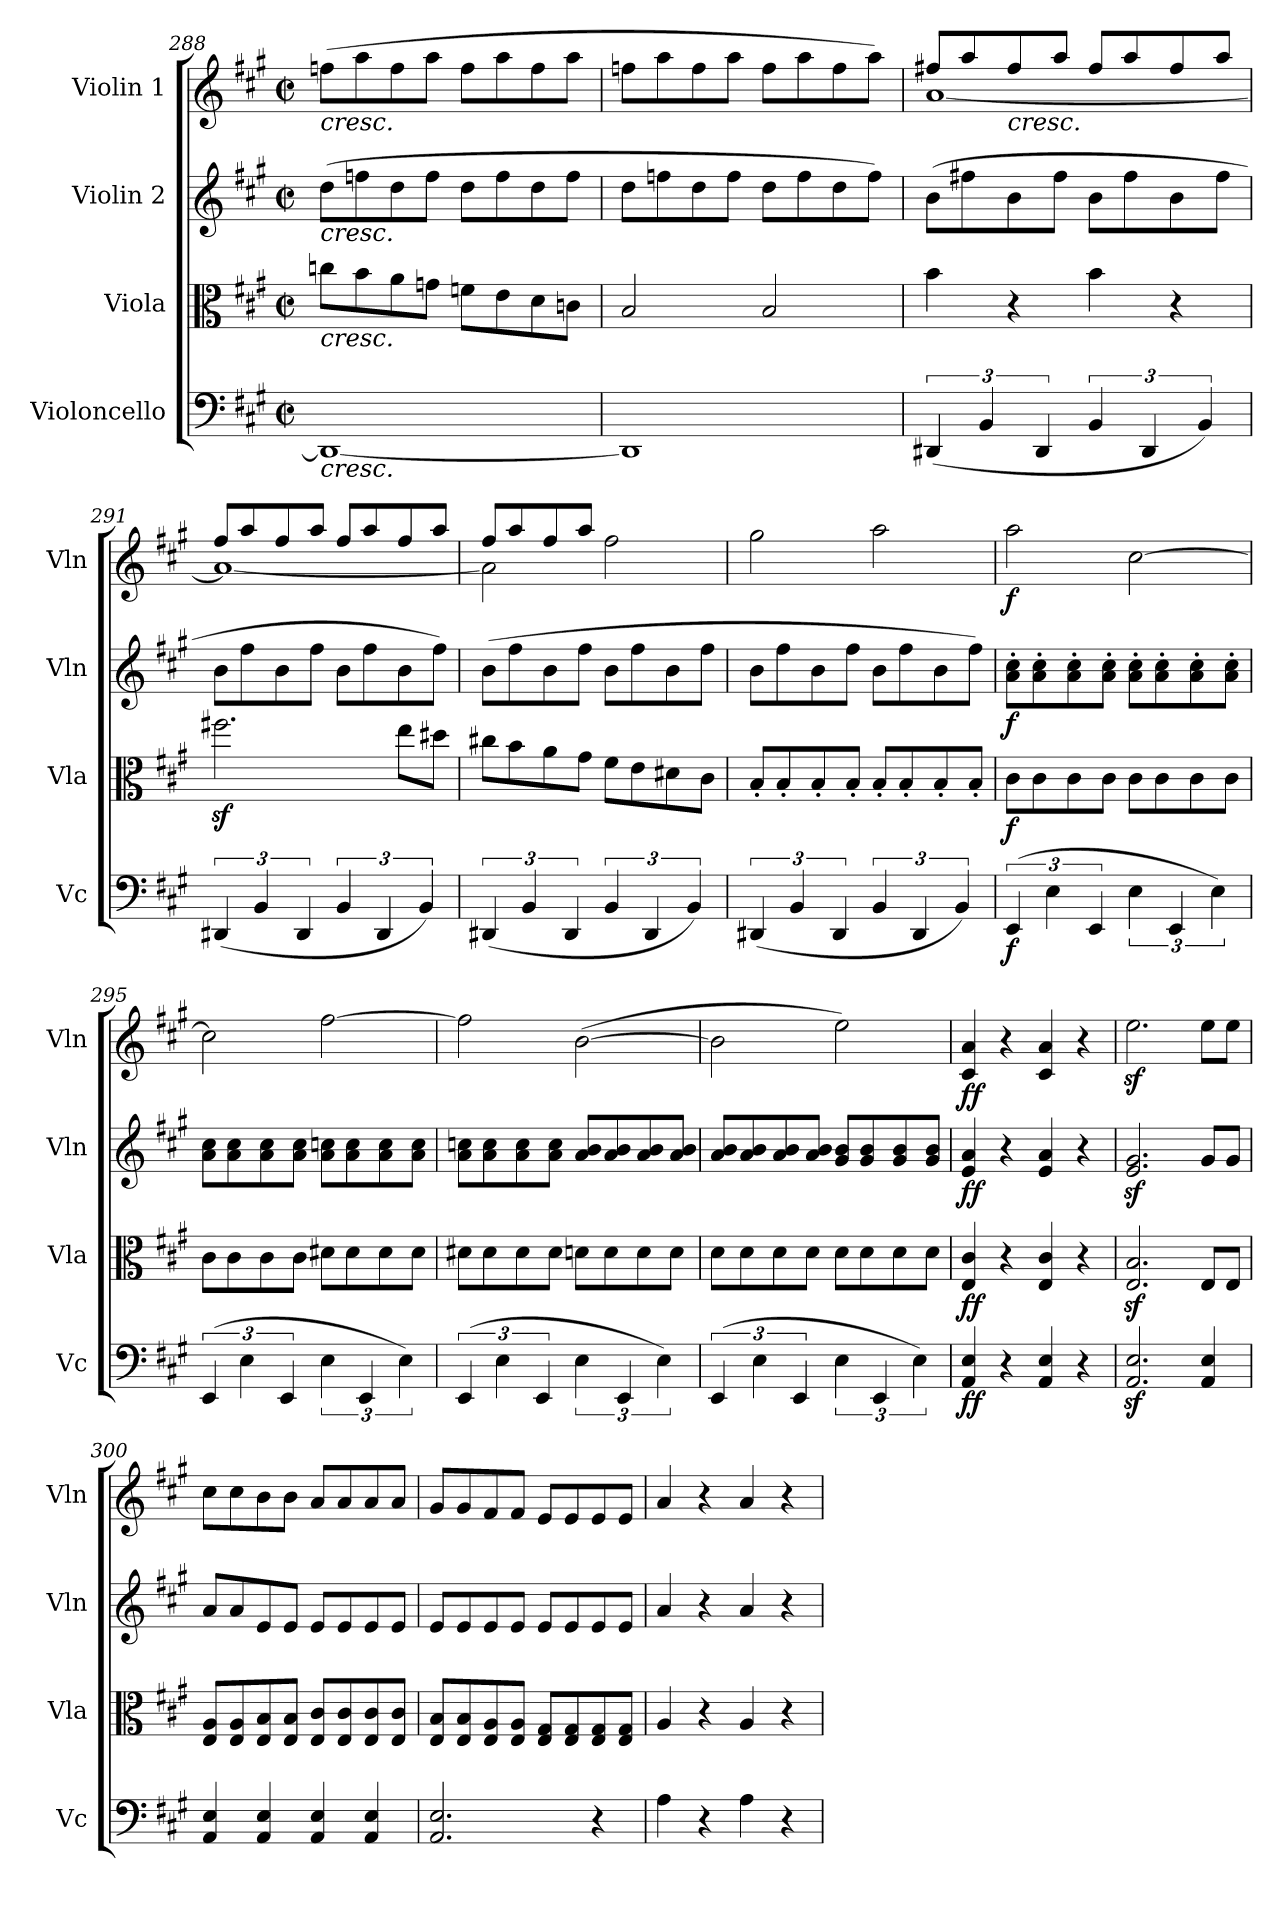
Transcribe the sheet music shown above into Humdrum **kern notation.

**kern	**dynam	**kern	**dynam	**kern	**dynam	**kern	**dynam
*part4	*part4	*part3	*part3	*part2	*part2	*part1	*part1
*staff4	*staff4	*staff3	*staff3	*staff2	*staff2	*staff1	*staff1
*I"Violoncello	*	*I"Viola	*	*I"Violin 2	*	*I"Violin 1	*
*I'Vc	*	*I'Vla	*	*I'Vln	*	*I'Vln	*
*clefF4	*	*clefC3	*	*clefG2	*	*clefG2	*
*k[f#c#g#]	*	*k[f#c#g#]	*	*k[f#c#g#]	*	*k[f#c#g#]	*
*M2/2	*	*M2/2	*	*M2/2	*	*M2/2	*
*met(c|)	*	*met(c|)	*	*met(c|)	*	*met(c|)	*
=288	=288	=288	=288	=288	=288	=288	=288
!	!	!	!	!	!	!LO:TX:b:i:t=cresc.	!
!	!	!	!	!LO:TX:b:i:t=cresc.	!	!	!
!	!	!LO:TX:b:i:t=cresc.	!	!	!	!	!
!LO:TX:b:i:t=cresc.	!	!	!	!	!	!	!
1DD_	.	8ccn\L	.	(8dd\L	.	(8ffn\L	.
.	.	8b\	.	8ffn\	.	8aa\	.
.	.	8a\	.	8dd\	.	8ff\	.
.	.	8gn\J	.	8ff\J	.	8aa\J	.
.	.	8fn\L	.	8dd\L	.	8ff\L	.
.	.	8e\	.	8ff\	.	8aa\	.
.	.	8d\	.	8dd\	.	8ff\	.
.	.	8cn\J	.	8ff\J	.	8aa\J	.
!!LO:LB:g=z
=289	=289	=289	=289	=289	=289	=289	=289
1DD]	.	2B/	.	8dd\L	.	8ffn\L	.
.	.	.	.	8ffn\	.	8aa\	.
.	.	.	.	8dd\	.	8ff\	.
.	.	.	.	8ff\J	.	8aa\J	.
.	.	2B/	.	8dd\L	.	8ff\L	.
.	.	.	.	8ff\	.	8aa\	.
.	.	.	.	8dd\	.	8ff\	.
.	.	.	.	8ff\J)	.	8aa\J)	.
!!LO:LB:g=z
=290	=290	=290	=290	=290	=290	=290	=290
*	*	*	*	*	*	*^	*
(6DD#X/	.	4b\	.	(8b\L	.	8ff#X/L	[1a	.
.	.	.	.	8ff#X\	.	8aa/	.	.
6BB/	.	.	.	.	.	.	.	.
!	!	!	!	!	!	!	!	!LO:HP:b
.	.	4r	.	8b\	.	8ff#/	.	<
6DD#/	.	.	.	.	.	.	.	.
.	.	.	.	8ff#\J	.	8aa/J	.	.
6BB/	.	4b\	.	8b\L	.	8ff#/L	.	.
.	.	.	.	8ff#\	.	8aa/	.	.
6DD#/	.	.	.	.	.	.	.	.
.	.	4r	.	8b\	.	8ff#/	.	.
6BB/)	.	.	.	.	.	.	.	.
.	.	.	.	8ff#\J	.	8aa/J	.	.
=291	=291	=291	=291	=291	=291	=291	=291	=291
(6DD#X/	.	2.ff#Xz<\	.	8b\L	.	8ff#/L	1a_	.
.	.	.	.	8ff#\	.	8aa/	.	.
6BB/	.	.	.	.	.	.	.	.
.	.	.	.	8b\	.	8ff#/	.	.
6DD#/	.	.	.	.	.	.	.	.
.	.	.	.	8ff#\J	.	8aa/J	.	.
6BB/	.	.	.	8b\L	.	8ff#/L	.	.
.	.	.	.	8ff#\	.	8aa/	.	.
6DD#/	.	.	.	.	.	.	.	.
.	.	8ee\L	.	8b\	.	8ff#/	.	.
6BB/)	.	.	.	.	.	.	.	.
.	.	8dd#X\J	.	8ff#\J)	.	8aa/J	.	.
=292	=292	=292	=292	=292	=292	=292	=292	=292
(6DD#X/	.	8cc#X\L	.	(8b\L	.	8ff#/L	2a\]	.
.	.	8b\	.	8ff#\	.	8aa/	.	.
6BB/	.	.	.	.	.	.	.	.
.	.	8a\	.	8b\	.	8ff#/	.	.
6DD#/	.	.	.	.	.	.	.	.
.	.	8g#\J	.	8ff#\J	.	8aa/J	.	.
6BB/	.	8f#\L	.	8b\L	.	2ff#\	2ryy	.
.	.	8e\	.	8ff#\	.	.	.	.
6DD#/	.	.	.	.	.	.	.	.
.	.	8d#X\	.	8b\	.	.	.	.
6BB/)	.	.	.	.	.	.	.	.
.	.	8c#\J	.	8ff#\J	.	.	.	.
*	*	*	*	*	*	*v	*v	*
=293	=293	=293	=293	=293	=293	=293	=293
(6DD#X/	.	8B'/L	.	8b\L	.	2gg#\	.
.	.	8B'/	.	8ff#\	.	.	.
6BB/	.	.	.	.	.	.	.
.	.	8B'/	.	8b\	.	.	.
6DD#/	.	.	.	.	.	.	.
.	.	8B'/J	.	8ff#\J	.	.	.
6BB/	.	8B'/L	.	8b\L	.	2aa\	.
.	.	8B'/	.	8ff#\	.	.	.
6DD#/	.	.	.	.	.	.	.
.	.	8B'/	.	8b\	.	.	.
6BB/)	.	.	.	.	.	.	.
.	.	8B'/J	.	8ff#\J)	.	.	.
=294	=294	=294	=294	=294	=294	=294	=294
!	!LO:DY:b	!	!LO:DY:b	!	!LO:DY:b	!	!LO:DY:b
(6EE/	f	8c#\L	f	8a\' 8cc#\'L	f	2aa\	f
.	.	8c#\	.	8a\' 8cc#\'	.	.	.
6E\	.	.	.	.	.	.	.
.	.	8c#\	.	8a\' 8cc#\'	.	.	.
6EE/	.	.	.	.	.	.	.
.	.	8c#\J	.	8a\' 8cc#\'J	.	.	.
6E\	.	8c#\L	.	8a\' 8cc#\'L	.	[2cc#\	[
.	.	8c#\	.	8a\' 8cc#\'	.	.	.
6EE/	.	.	.	.	.	.	.
.	.	8c#\	.	8a\' 8cc#\'	.	.	.
6E\)	.	.	.	.	.	.	.
.	.	8c#\J	.	8a\' 8cc#\'J	.	.	.
!!LO:LB:g=z
=295	=295	=295	=295	=295	=295	=295	=295
(6EE/	.	8c#\L	.	8a\ 8cc#\L	.	2cc#\]	.
.	.	8c#\	.	8a\ 8cc#\	.	.	.
6E\	.	.	.	.	.	.	.
.	.	8c#\	.	8a\ 8cc#\	.	.	.
6EE/	.	.	.	.	.	.	.
.	.	8c#\J	.	8a\ 8cc#\J	.	.	.
6E\	.	8d#X\L	.	8a\ 8ccn\L	.	[2ff#\	.
.	.	8d#\	.	8a\ 8cc\	.	.	.
6EE/	.	.	.	.	.	.	.
.	.	8d#\	.	8a\ 8cc\	.	.	.
6E\)	.	.	.	.	.	.	.
.	.	8d#\J	.	8a\ 8cc\J	.	.	.
=296	=296	=296	=296	=296	=296	=296	=296
(6EE/	.	8d#X\L	.	8a\ 8ccn\L	.	2ff#\]	.
.	.	8d#\	.	8a\ 8cc\	.	.	.
6E\	.	.	.	.	.	.	.
.	.	8d#\	.	8a\ 8cc\	.	.	.
6EE/	.	.	.	.	.	.	.
.	.	8d#\J	.	8a\ 8cc\J	.	.	.
6E\	.	8dn\L	.	8a/ 8b/L	.	([2b\	.
.	.	8d\	.	8a/ 8b/	.	.	.
6EE/	.	.	.	.	.	.	.
.	.	8d\	.	8a/ 8b/	.	.	.
6E\)	.	.	.	.	.	.	.
.	.	8d\J	.	8a/ 8b/J	.	.	.
!!LO:LB:g=z
=297	=297	=297	=297	=297	=297	=297	=297
(6EE/	.	8d\L	.	8a/ 8b/L	.	2b\]	.
.	.	8d\	.	8a/ 8b/	.	.	.
6E\	.	.	.	.	.	.	.
.	.	8d\	.	8a/ 8b/	.	.	.
6EE/	.	.	.	.	.	.	.
.	.	8d\J	.	8a/ 8b/J	.	.	.
6E\	.	8d\L	.	8g#/ 8b/L	.	2ee\)	.
.	.	8d\	.	8g#/ 8b/	.	.	.
6EE/	.	.	.	.	.	.	.
.	.	8d\	.	8g#/ 8b/	.	.	.
6E\)	.	.	.	.	.	.	.
.	.	8d\J	.	8g#/ 8b/J	.	.	.
=298	=298	=298	=298	=298	=298	=298	=298
!	!LO:DY:b	!	!LO:DY:b	!	!LO:DY:b	!	!LO:DY:b
4AA/ 4E/	ff	4E/ 4c#/	ff	4e/ 4a/	ff	4c#/ 4a/	ff
4r	.	4r	.	4r	.	4r	.
4AA/ 4E/	.	4E/ 4c#/	.	4e/ 4a/	.	4c#/ 4a/	.
4r	.	4r	.	4r	.	4r	.
=299	=299	=299	=299	=299	=299	=299	=299
2.AA/z< 2.E/z<	.	2.E/z< 2.B/z<	.	2.e/z< 2.g#/z<	.	2.eez<\	.
4AA/ 4E/	.	8E/L	.	8g#/L	.	8ee\L	.
.	.	8E/J	.	8g#/J	.	8ee\J	.
=300	=300	=300	=300	=300	=300	=300	=300
4AA/ 4E/	.	8E/ 8A/L	.	8a/L	.	8cc#\L	.
.	.	8E/ 8A/	.	8a/	.	8cc#\	.
4AA/ 4E/	.	8E/ 8B/	.	8e/	.	8b\	.
.	.	8E/ 8B/J	.	8e/J	.	8b\J	.
4AA/ 4E/	.	8E/ 8c#/L	.	8e/L	.	8a/L	.
.	.	8E/ 8c#/	.	8e/	.	8a/	.
4AA/ 4E/	.	8E/ 8c#/	.	8e/	.	8a/	.
.	.	8E/ 8c#/J	.	8e/J	.	8a/J	.
=301	=301	=301	=301	=301	=301	=301	=301
2.AA/ 2.E/	.	8E/ 8B/L	.	8e/L	.	8g#/L	.
.	.	8E/ 8B/	.	8e/	.	8g#/	.
.	.	8E/ 8A/	.	8e/	.	8f#/	.
.	.	8E/ 8A/J	.	8e/J	.	8f#/J	.
.	.	8E/ 8G#/L	.	8e/L	.	8e/L	.
.	.	8E/ 8G#/	.	8e/	.	8e/	.
4r	.	8E/ 8G#/	.	8e/	.	8e/	.
.	.	8E/ 8G#/J	.	8e/J	.	8e/J	.
=302	=302	=302	=302	=302	=302	=302	=302
4A\	.	4A/	.	4a/	.	4a/	.
4r	.	4r	.	4r	.	4r	.
4A\	.	4A/	.	4a/	.	4a/	.
4r	.	4r	.	4r	.	4r	.
=	=	=	=	=	=	=	=
*-	*-	*-	*-	*-	*-	*-	*-
